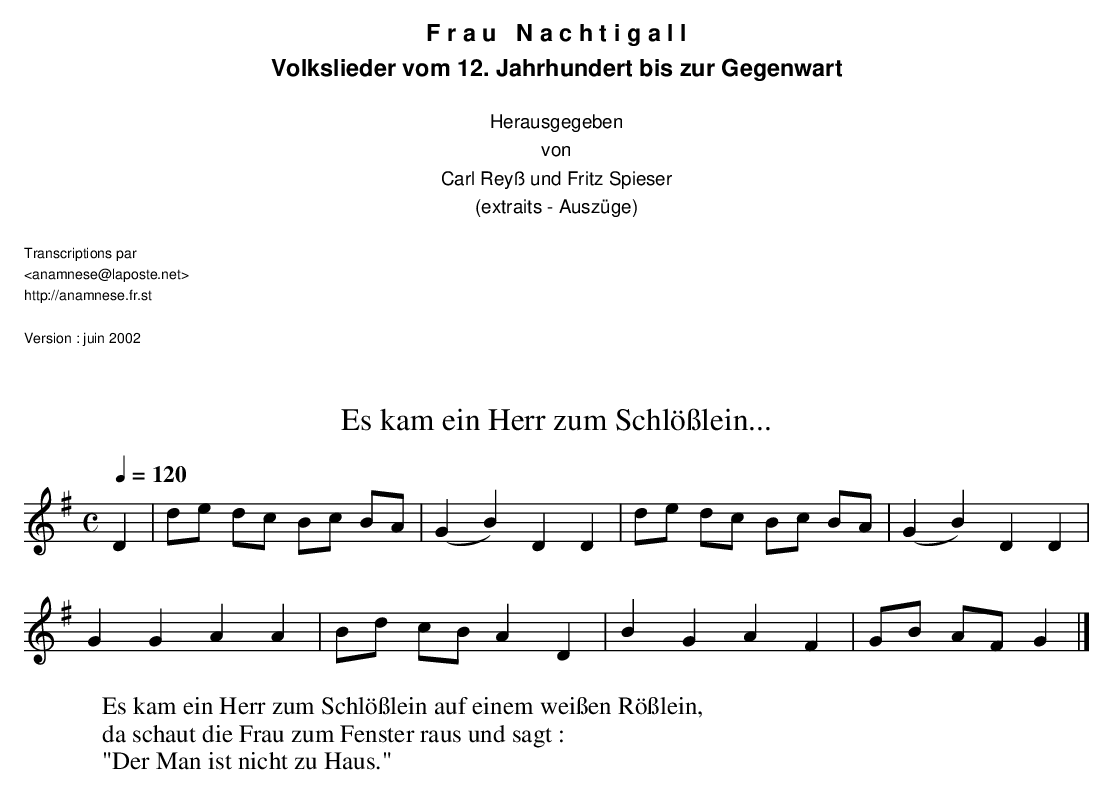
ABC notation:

X:1
T:Es kam ein Herr zum Schlößlein...
M:C
L:1/8
Q:1/4=120
K:G
D2 | de dc Bc BA | (G2B2) D2D2 | de dc Bc BA | (G2B2) D2D2 |
G2G2 A2A2 | Bd cB A2 D2 | B2G2 A2F2 | GB AF G2 |]
W:Es kam ein Herr zum Schlößlein auf einem weißen Rößlein,
W:da schaut die Frau zum Fenster raus und sagt :
W:"Der Man ist nicht zu Haus."
